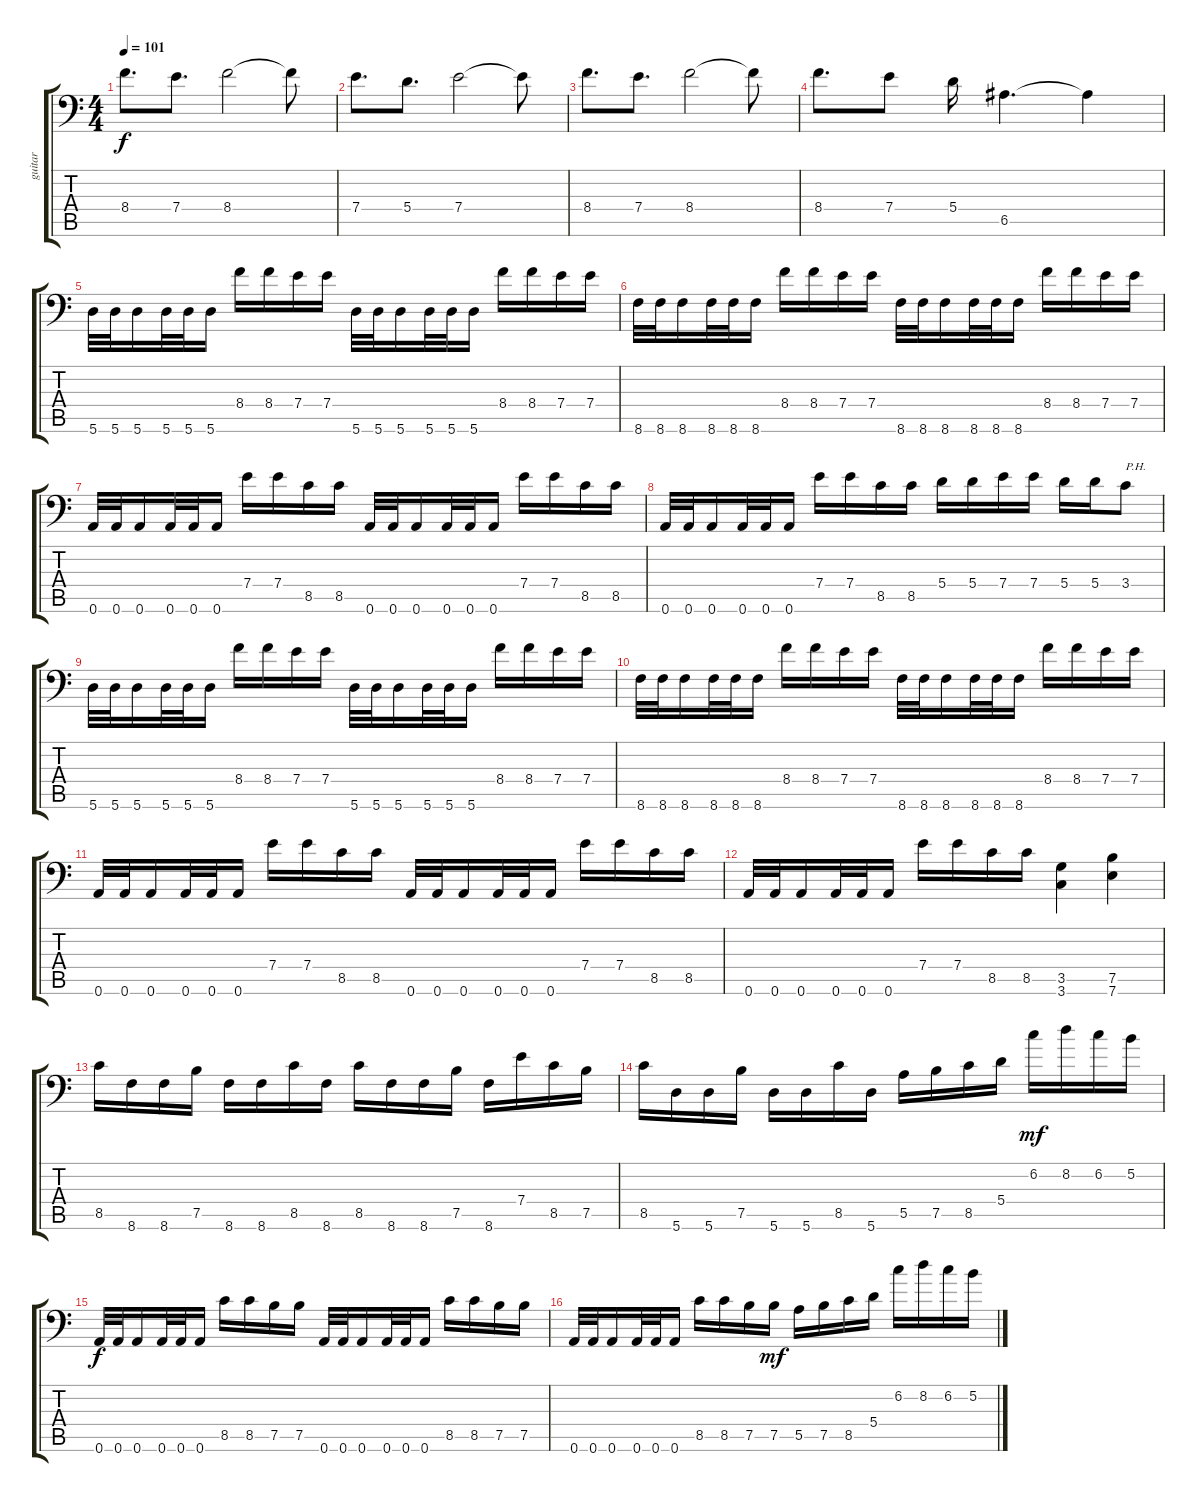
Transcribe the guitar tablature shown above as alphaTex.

\track ("guitar" "guitar") {instrument distortionguitar}
\staff {score tabs}
\tuning (B3 Gb3 D3 A2 E2 A1) {hide}
\ts (4 4)
\tempo 101
\clef f4
\ks c
8.4.8{d dy f} 7.4.8{d} 8.4.2 8.4{t}.8 |
7.4.8{d} 5.4.8{d} 7.4.2 7.4{t}.8 |
8.4.8{d} 7.4.8{d} 8.4.2 8.4{t}.8 |
8.4.8{d} 7.4.8 5.4.16 6.5.4{d} 6.5{t}.4 |
5.6.32 5.6.32 5.6.16 5.6.32 5.6.32 5.6.16 8.4.16 8.4.16 7.4.16 7.4.16 5.6.32 5.6.32 5.6.16 5.6.32 5.6.32 5.6.16 8.4.16 8.4.16 7.4.16 7.4.16 |
8.6.32 8.6.32 8.6.16 8.6.32 8.6.32 8.6.16 8.4.16 8.4.16 7.4.16 7.4.16 8.6.32 8.6.32 8.6.16 8.6.32 8.6.32 8.6.16 8.4.16 8.4.16 7.4.16 7.4.16 |
0.6.32 0.6.32 0.6.16 0.6.32 0.6.32 0.6.16 7.4.16 7.4.16 8.5.16 8.5.16 0.6.32 0.6.32 0.6.16 0.6.32 0.6.32 0.6.16 7.4.16 7.4.16 8.5.16 8.5.16 |
0.6.32 0.6.32 0.6.16 0.6.32 0.6.32 0.6.16 7.4.16 7.4.16 8.5.16 8.5.16 5.4.16 5.4.16 7.4.16 7.4.16 5.4.16 5.4.16 3.4.8{txt "P.H." instrument guitarharmonics} |
5.6.32{instrument distortionguitar} 5.6.32 5.6.16 5.6.32 5.6.32 5.6.16 8.4.16 8.4.16 7.4.16 7.4.16 5.6.32 5.6.32 5.6.16 5.6.32 5.6.32 5.6.16 8.4.16 8.4.16 7.4.16 7.4.16 |
8.6.32 8.6.32 8.6.16 8.6.32 8.6.32 8.6.16 8.4.16 8.4.16 7.4.16 7.4.16 8.6.32 8.6.32 8.6.16 8.6.32 8.6.32 8.6.16 8.4.16 8.4.16 7.4.16 7.4.16 |
0.6.32 0.6.32 0.6.16 0.6.32 0.6.32 0.6.16 7.4.16 7.4.16 8.5.16 8.5.16 0.6.32 0.6.32 0.6.16 0.6.32 0.6.32 0.6.16 7.4.16 7.4.16 8.5.16 8.5.16 |
0.6.32 0.6.32 0.6.16 0.6.32 0.6.32 0.6.16 7.4.16 7.4.16 8.5.16 8.5.16 (3.5 3.6).4 (7.5 7.6).4 |
8.5.16 8.6.16 8.6.16 7.5.16 8.6.16 8.6.16 8.5.16 8.6.16 8.5.16 8.6.16 8.6.16 7.5.16 8.6.16 7.4.16 8.5.16 7.5.16 |
8.5.16 5.6.16 5.6.16 7.5.16 5.6.16 5.6.16 8.5.16 5.6.16 5.5.16 7.5.16 8.5.16 5.4.16 6.2.16{dy mf} 8.2.16 6.2.16 5.2.16 |
0.6.32{dy f} 0.6.32 0.6.16 0.6.32 0.6.32 0.6.16 8.5.16 8.5.16 7.5.16 7.5.16 0.6.32 0.6.32 0.6.16 0.6.32 0.6.32 0.6.16 8.5.16 8.5.16 7.5.16 7.5.16 |
0.6.32 0.6.32 0.6.16 0.6.32 0.6.32 0.6.16 8.5.16 8.5.16 7.5.16 7.5.16{dy mf} 5.5.16 7.5.16 8.5.16 5.4.16 6.2.16 8.2.16 6.2.16 5.2.16
